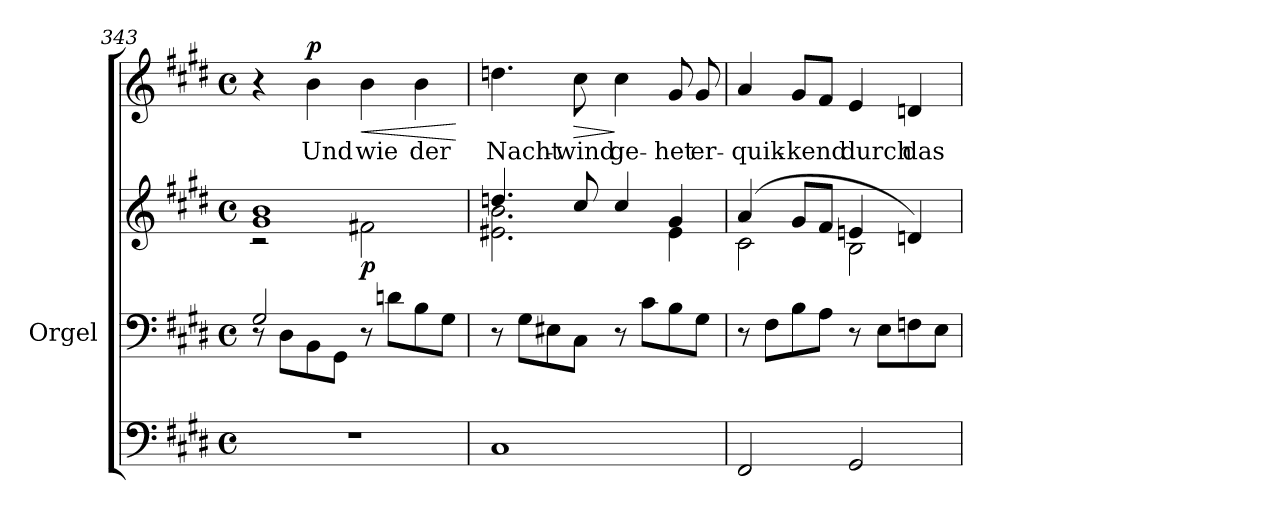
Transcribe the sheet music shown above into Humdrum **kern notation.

**kern	**kern	**kern	**dynam	**kern	**text	**dynam
*part3	*part2	*part2	*part2	*part1	*part1	*part1
*staff4	*staff3	*staff2	*staff2/3	*staff1	*staff1	*staff1
*	*I"Orgel	*	*	*	*	*
*	*I'Org.	*	*	*	*	*
*clefF4	*clefF4	*clefG2	*	*clefG2	*	*
*k[f#c#g#d#]	*k[f#c#g#d#]	*k[f#c#g#d#]	*	*k[f#c#g#d#]	*	*
*E:	*E:	*E:	*	*E:	*	*
*M4/4	*M4/4	*M4/4	*	*M4/4	*	*
*met(c)	*met(c)	*met(c)	*	*met(c)	*	*
=343	=343	=343	=343	=343	=343	=343
*	*^	*^	*	*	*	*
1r	2G#/	8rC	1g# 1b	2rc	.	4r	.	.
.	.	8D#\L	.	.	.	.	.	.
!	!	!	!	!	!	!	!LO:LY:b	!LO:DY:a
.	.	8BB\	.	.	.	4b\	Und	p
.	.	8GG#\J	.	.	.	.	.	.
!	!	!	!	!	!LO:DY:a=2	!	!LO:LY:b	!LO:HP:b
.	8r	2ryy	.	2f#X\	p	4b\	wie	<
.	8dn\L	.	.	.	.	.	.	.
!	!	!	!	!	!	!	!LO:LY:b	!
.	8B\	.	.	.	.	4b\	der	.
.	8G#\J	.	.	.	.	.	.	.
*	*v	*v	*	*	*	*	*	*
*	*	*v	*v	*	*	*	*
.	.	.	.	.	.	[
=344	=344	=344	=344	=344	=344	=344
*	*	*^	*	*	*	*
!	!	!	!	!	!	!LO:LY:b	!
1C#	8r	4.ddn/	2.e#X\ 2.b\	.	4.ddn\	Nacht-	.
.	8G#\L	.	.	.	.	.	.
.	8E#X\	.	.	.	.	.	.
!	!	!	!	!	!	!LO:LY:b	!LO:HP:b
.	8C#\J	8cc#/	.	.	8cc#\	-wind	>
!	!	!	!	!	!	!LO:LY:b	!
.	8r	4cc#/	.	.	4cc#\	ge-	]
.	8c#\L	.	.	.	.	.	.
!	!	!	!	!	!	!LO:LY:b	!
.	8B\	4g#/	4e#\	.	8g#/	-het	.
!	!	!	!	!	!	!LO:LY:b	!
.	8G#\J	.	.	.	8g#/	er-	.
!!LO:LB:g=z
=345	=345	=345	=345	=345	=345	=345	=345
!	!	!	!	!	!	!LO:LY:b	!
2FF#/	8r	(4a/	2c#\	.	4a/	-quik-	.
.	8F#\L	.	.	.	.	.	.
!	!	!	!	!	!	!LO:LY:b	!
.	8B\	8g#/L	.	.	8g#/L	-kend	.
.	8A\J	8f#/J	.	.	8f#/J	.	.
!	!	!	!	!	!	!LO:LY:b	!
2GG#/	8r	4en/	2B\	.	4e/	durch	.
.	8E\L	.	.	.	.	.	.
!	!	!	!	!	!	!LO:LY:b	!
.	8Fn\	4dn/)	.	.	4dn/	das	.
.	8E\J	.	.	.	.	.	.
*	*	*v	*v	*	*	*	*
=	=	=	=	=	=	=
*-	*-	*-	*-	*-	*-	*-
